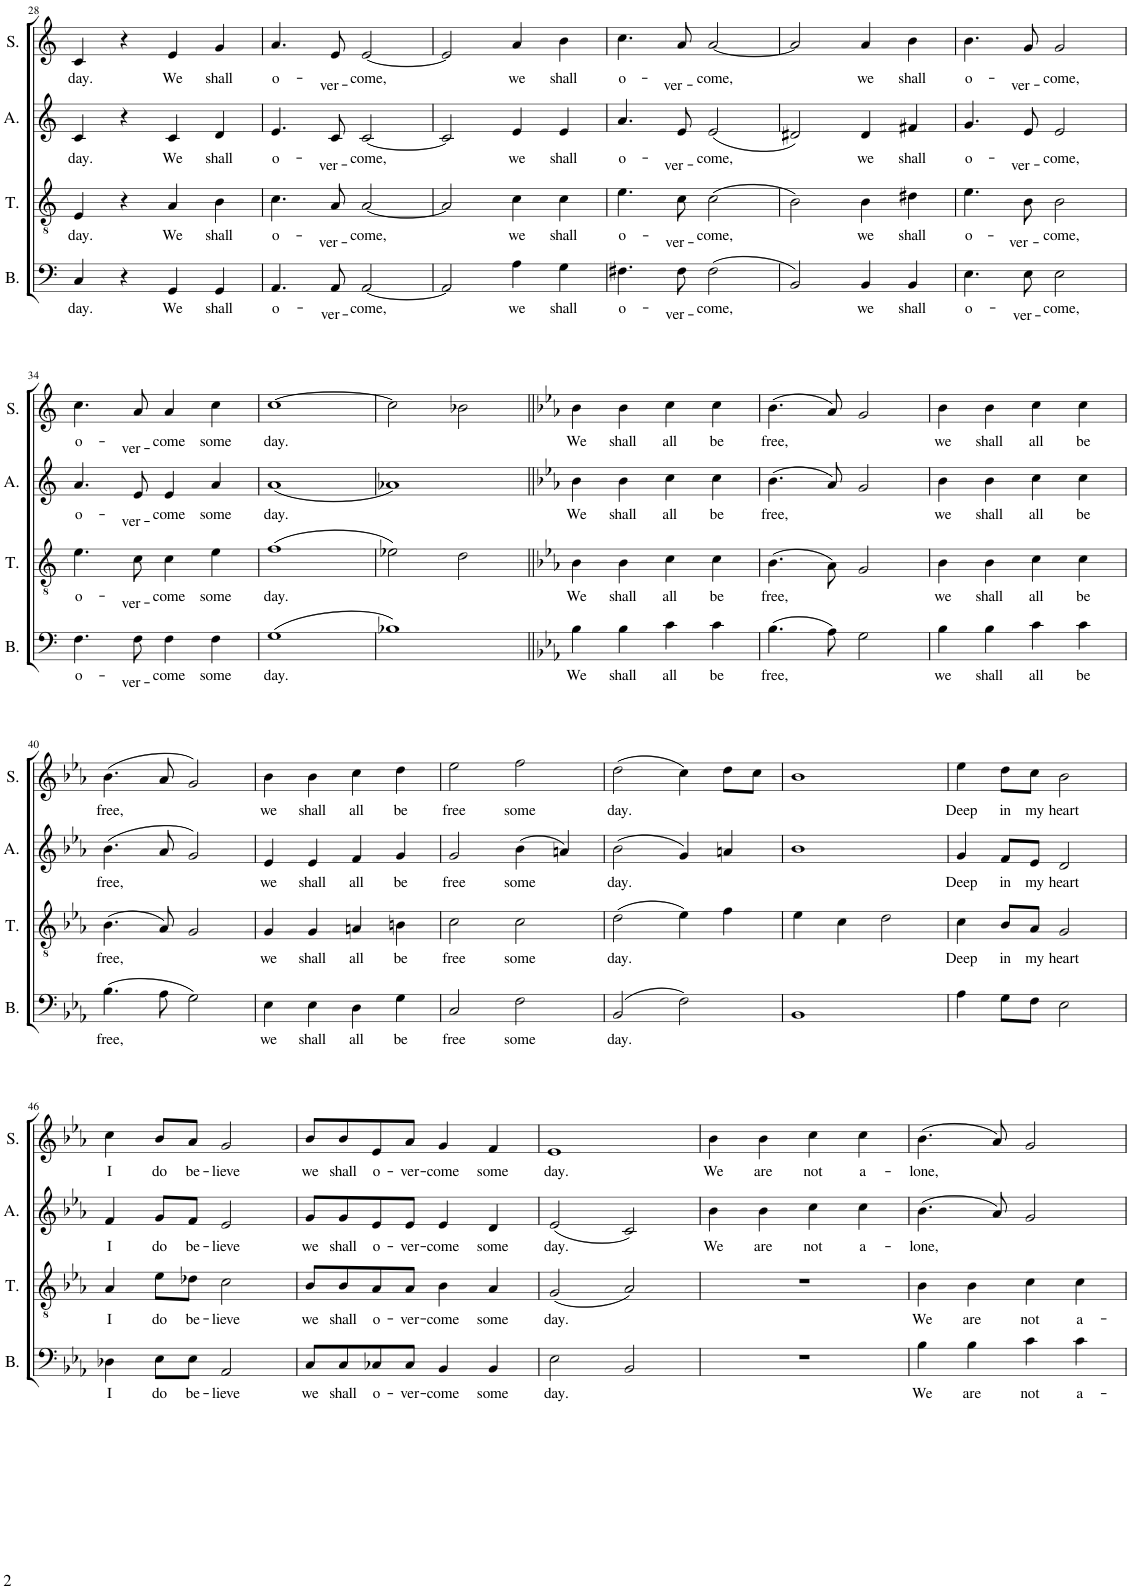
**kern	**text	**kern	**text	**kern	**text	**kern	**text
*part4	*part4	*part3	*part3	*part2	*part2	*part1	*part1
*staff4	*staff4	*staff3	*staff3	*staff2	*staff2	*staff1	*staff1
*I"Bass	*	*I"Tenor	*	*I"Alto	*	*I"Soprano	*
*I'B.	*	*I'T.	*	*I'A.	*	*I'S.	*
!!LO:PB:g=z
*clefF4	*	*clefGv2	*	*clefG2	*	*clefG2	*
*k[]	*	*k[]	*	*k[]	*	*k[]	*
*M4/4	*	*M4/4	*	*M4/4	*	*M4/4	*
*met(c)	*	*met(c)	*	*met(c)	*	*met(c)	*
=28	=28	=28	=28	=28	=28	=28	=28
!	!LO:LY:b	!	!LO:LY:b	!	!LO:LY:b	!	!LO:LY:b
4C/	day.	4E/	day.	4c/	day.	4c/	day.
4r	.	4r	.	4r	.	4r	.
!	!LO:LY:b	!	!LO:LY:b	!	!LO:LY:b	!	!LO:LY:b
4GG/	We	4A/	We	4c/	We	4e/	We
!	!LO:LY:b	!	!LO:LY:b	!	!LO:LY:b	!	!LO:LY:b
4GG/	shall	4B\	shall	4d/	shall	4g/	shall
=29	=29	=29	=29	=29	=29	=29	=29
!	!LO:LY:b	!	!LO:LY:b	!	!LO:LY:b	!	!LO:LY:b
4.AA/	o-	4.c\	o-	4.e/	o-	4.a/	o-
!	!LO:LY:b	!	!LO:LY:b	!	!LO:LY:b	!	!LO:LY:b
8AA/	-ver-	8A/	-ver-	8c/	-ver-	8e/	-ver-
!	!LO:LY:b	!	!LO:LY:b	!	!LO:LY:b	!	!LO:LY:b
[2AA/	-come,	[2A/	-come,	[2c/	-come,	[2e/	-come,
=30	=30	=30	=30	=30	=30	=30	=30
2AA/]	.	2A/]	.	2c/]	.	2e/]	.
!	!LO:LY:b	!	!LO:LY:b	!	!LO:LY:b	!	!LO:LY:b
4A\	we	4c\	we	4e/	we	4a/	we
!	!LO:LY:b	!	!LO:LY:b	!	!LO:LY:b	!	!LO:LY:b
4G\	shall	4c\	shall	4e/	shall	4b\	shall
=31	=31	=31	=31	=31	=31	=31	=31
!	!LO:LY:b	!	!LO:LY:b	!	!LO:LY:b	!	!LO:LY:b
4.F#X\	o-	4.e\	o-	4.a/	o-	4.cc\	o-
!	!LO:LY:b	!	!LO:LY:b	!	!LO:LY:b	!	!LO:LY:b
8F#\	-ver-	8c\	-ver-	8e/	-ver-	8a/	-ver-
!	!LO:LY:b	!	!LO:LY:b	!	!LO:LY:b	!	!LO:LY:b
(2F#\	-come,	(2c\	-come,	(2e/	-come,	[2a/	-come,
=32	=32	=32	=32	=32	=32	=32	=32
2BB/)	.	2B\)	.	2d#X/)	.	2a/]	.
!	!LO:LY:b	!	!LO:LY:b	!	!LO:LY:b	!	!LO:LY:b
4BB/	we	4B\	we	4d#/	we	4a/	we
!	!LO:LY:b	!	!LO:LY:b	!	!LO:LY:b	!	!LO:LY:b
4BB/	shall	4d#X\	shall	4f#X/	shall	4b\	shall
=33	=33	=33	=33	=33	=33	=33	=33
!	!LO:LY:b	!	!LO:LY:b	!	!LO:LY:b	!	!LO:LY:b
4.E\	o-	4.e\	o-	4.g/	o-	4.b\	o-
!	!LO:LY:b	!	!LO:LY:b	!	!LO:LY:b	!	!LO:LY:b
8E\	-ver-	8B\	-ver-	8e/	-ver-	8g/	-ver-
!	!LO:LY:b	!	!LO:LY:b	!	!LO:LY:b	!	!LO:LY:b
2E\	-come,	2B\	-come,	2e/	-come,	2g/	-come,
!!LO:LB:g=z
=34	=34	=34	=34	=34	=34	=34	=34
!	!LO:LY:b	!	!LO:LY:b	!	!LO:LY:b	!	!LO:LY:b
4.F\	o-	4.e\	o-	4.a/	o-	4.cc\	o-
!	!LO:LY:b	!	!LO:LY:b	!	!LO:LY:b	!	!LO:LY:b
8F\	-ver-	8c\	-ver-	8e/	-ver-	8a/	-ver-
!	!LO:LY:b	!	!LO:LY:b	!	!LO:LY:b	!	!LO:LY:b
4F\	-come	4c\	-come	4e/	-come	4a/	-come
!	!LO:LY:b	!	!LO:LY:b	!	!LO:LY:b	!	!LO:LY:b
4F\	some	4e\	some	4a/	some	4cc\	some
=35	=35	=35	=35	=35	=35	=35	=35
!	!LO:LY:b	!	!LO:LY:b	!	!LO:LY:b	!	!LO:LY:b
(1G	day.	(1f	day.	(1a	day.	[1cc	day.
=36	=36	=36	=36	=36	=36	=36	=36
1B-X)	.	2e-X\)	.	1a-X)	.	2cc\]	.
.	.	2d\	.	.	.	2b-X\	.
=37||	=37||	=37||	=37||	=37||	=37||	=37||	=37||
*k[b-e-a-]	*	*k[b-e-a-]	*	*k[b-e-a-]	*	*k[b-e-a-]	*
!	!LO:LY:b	!	!LO:LY:b	!	!LO:LY:b	!	!LO:LY:b
4B-\	We	4B-\	We	4b-\	We	4b-\	We
!	!LO:LY:b	!	!LO:LY:b	!	!LO:LY:b	!	!LO:LY:b
4B-\	shall	4B-\	shall	4b-\	shall	4b-\	shall
!	!LO:LY:b	!	!LO:LY:b	!	!LO:LY:b	!	!LO:LY:b
4c\	all	4c\	all	4cc\	all	4cc\	all
!	!LO:LY:b	!	!LO:LY:b	!	!LO:LY:b	!	!LO:LY:b
4c\	be	4c\	be	4cc\	be	4cc\	be
=38	=38	=38	=38	=38	=38	=38	=38
!	!LO:LY:b	!	!LO:LY:b	!	!LO:LY:b	!	!LO:LY:b
(4.B-\	free,	(4.B-\	free,	(4.b-\	free,	(4.b-\	free,
8A-\)	.	8A-\)	.	8a-/)	.	8a-/)	.
2G\	.	2G/	.	2g/	.	2g/	.
=39	=39	=39	=39	=39	=39	=39	=39
!	!LO:LY:b	!	!LO:LY:b	!	!LO:LY:b	!	!LO:LY:b
4B-\	we	4B-\	we	4b-\	we	4b-\	we
!	!LO:LY:b	!	!LO:LY:b	!	!LO:LY:b	!	!LO:LY:b
4B-\	shall	4B-\	shall	4b-\	shall	4b-\	shall
!	!LO:LY:b	!	!LO:LY:b	!	!LO:LY:b	!	!LO:LY:b
4c\	all	4c\	all	4cc\	all	4cc\	all
!	!LO:LY:b	!	!LO:LY:b	!	!LO:LY:b	!	!LO:LY:b
4c\	be	4c\	be	4cc\	be	4cc\	be
!!LO:LB:g=z
=40	=40	=40	=40	=40	=40	=40	=40
!	!LO:LY:b	!	!LO:LY:b	!	!LO:LY:b	!	!LO:LY:b
(4.B-\	free,	(4.B-\	free,	(4.b-\	free,	(4.b-\	free,
8A-\	.	8A-/)	.	8a-/	.	8a-/	.
2G\)	.	2G/	.	2g/)	.	2g/)	.
=41	=41	=41	=41	=41	=41	=41	=41
!	!LO:LY:b	!	!LO:LY:b	!	!LO:LY:b	!	!LO:LY:b
4E-\	we	4G/	we	4e-/	we	4b-\	we
!	!LO:LY:b	!	!LO:LY:b	!	!LO:LY:b	!	!LO:LY:b
4E-\	shall	4G/	shall	4e-/	shall	4b-\	shall
!	!LO:LY:b	!	!LO:LY:b	!	!LO:LY:b	!	!LO:LY:b
4D\	all	4An/	all	4f/	all	4cc\	all
!	!LO:LY:b	!	!LO:LY:b	!	!LO:LY:b	!	!LO:LY:b
4G\	be	4Bn\	be	4g/	be	4dd\	be
=42	=42	=42	=42	=42	=42	=42	=42
!	!LO:LY:b	!	!LO:LY:b	!	!LO:LY:b	!	!LO:LY:b
2C/	free	2c\	free	2g/	free	2ee-\	free
!	!LO:LY:b	!	!LO:LY:b	!	!LO:LY:b	!	!LO:LY:b
2F\	some	2c\	some	(4b-\	some	2ff\	some
.	.	.	.	4an/)	.	.	.
=43	=43	=43	=43	=43	=43	=43	=43
!	!LO:LY:b	!	!LO:LY:b	!	!LO:LY:b	!	!LO:LY:b
(2BB-/	day.	(2d\	day.	(2b-\	day.	(2dd\	day.
2F\)	.	4e-\)	.	4g/)	.	4cc\)	.
.	.	4f\	.	4an/	.	8dd\L	.
.	.	.	.	.	.	8cc\J	.
=44	=44	=44	=44	=44	=44	=44	=44
1BB-	.	4e-\	.	1b-	.	1b-	.
.	.	4c\	.	.	.	.	.
.	.	2d\	.	.	.	.	.
=45	=45	=45	=45	=45	=45	=45	=45
!	!	!	!LO:LY:b	!	!LO:LY:b	!	!LO:LY:b
4A-\	.	4c\	Deep	4g/	Deep	4ee-\	Deep
!	!	!	!LO:LY:b	!	!LO:LY:b	!	!LO:LY:b
8G\L	.	8B-/L	in	8f/L	in	8dd\L	in
!	!	!	!LO:LY:b	!	!LO:LY:b	!	!LO:LY:b
8F\J	.	8A-/J	my	8e-/J	my	8cc\J	my
!	!	!	!LO:LY:b	!	!LO:LY:b	!	!LO:LY:b
2E-\	.	2G/	heart	2d/	heart	2b-\	heart
!!LO:LB:g=z
=46	=46	=46	=46	=46	=46	=46	=46
!	!LO:LY:b	!	!LO:LY:b	!	!LO:LY:b	!	!LO:LY:b
4D-X\	I	4A-/	I	4f/	I	4cc\	I
!	!LO:LY:b	!	!LO:LY:b	!	!LO:LY:b	!	!LO:LY:b
8E-\L	do	8e-\L	do	8g/L	do	8b-/L	do
!	!LO:LY:b	!	!LO:LY:b	!	!LO:LY:b	!	!LO:LY:b
8E-\J	be-	8d-X\J	be-	8f/J	be-	8a-/J	be-
!	!LO:LY:b	!	!LO:LY:b	!	!LO:LY:b	!	!LO:LY:b
2AA-/	-lieve	2c\	-lieve	2e-/	-lieve	2g/	-lieve
=47	=47	=47	=47	=47	=47	=47	=47
!	!LO:LY:b	!	!LO:LY:b	!	!LO:LY:b	!	!LO:LY:b
8C/L	we	8B-/L	we	8g/L	we	8b-/L	we
!	!LO:LY:b	!	!LO:LY:b	!	!LO:LY:b	!	!LO:LY:b
8C/	shall	8B-/	shall	8g/	shall	8b-/	shall
!	!LO:LY:b	!	!LO:LY:b	!	!LO:LY:b	!	!LO:LY:b
8C-X/	o-	8A-/	o-	8e-/	o-	8e-/	o-
!	!LO:LY:b	!	!LO:LY:b	!	!LO:LY:b	!	!LO:LY:b
8C-/J	-ver-	8A-/J	-ver-	8e-/J	-ver-	8a-/J	-ver-
!	!LO:LY:b	!	!LO:LY:b	!	!LO:LY:b	!	!LO:LY:b
4BB-/	-come	4B-\	-come	4e-/	-come	4g/	-come
!	!LO:LY:b	!	!LO:LY:b	!	!LO:LY:b	!	!LO:LY:b
4BB-/	some	4A-/	some	4d/	some	4f/	some
=48	=48	=48	=48	=48	=48	=48	=48
!	!LO:LY:b	!	!LO:LY:b	!	!LO:LY:b	!	!LO:LY:b
2E-\	day.	(2G/	day.	(2e-/	day.	1e-	day.
2BB-/	.	2A-/)	.	2c/)	.	.	.
=49	=49	=49	=49	=49	=49	=49	=49
!	!	!	!	!	!LO:LY:b	!	!LO:LY:b
1r	.	1r	.	4b-\	We	4b-\	We
!	!	!	!	!	!LO:LY:b	!	!LO:LY:b
.	.	.	.	4b-\	are	4b-\	are
!	!	!	!	!	!LO:LY:b	!	!LO:LY:b
.	.	.	.	4cc\	not	4cc\	not
!	!	!	!	!	!LO:LY:b	!	!LO:LY:b
.	.	.	.	4cc\	a-	4cc\	a-
=50	=50	=50	=50	=50	=50	=50	=50
!	!LO:LY:b	!	!LO:LY:b	!	!LO:LY:b	!	!LO:LY:b
4B-\	We	4B-\	We	(4.b-\	-lone,	(4.b-\	-lone,
!	!LO:LY:b	!	!LO:LY:b	!	!	!	!
4B-\	are	4B-\	are	.	.	.	.
.	.	.	.	8a-/)	.	8a-/)	.
!	!LO:LY:b	!	!LO:LY:b	!	!	!	!
4c\	not	4c\	not	2g/	.	2g/	.
!	!LO:LY:b	!	!LO:LY:b	!	!	!	!
4c\	a-	4c\	a-	.	.	.	.
=	=	=	=	=	=	=	=
*-	*-	*-	*-	*-	*-	*-	*-
